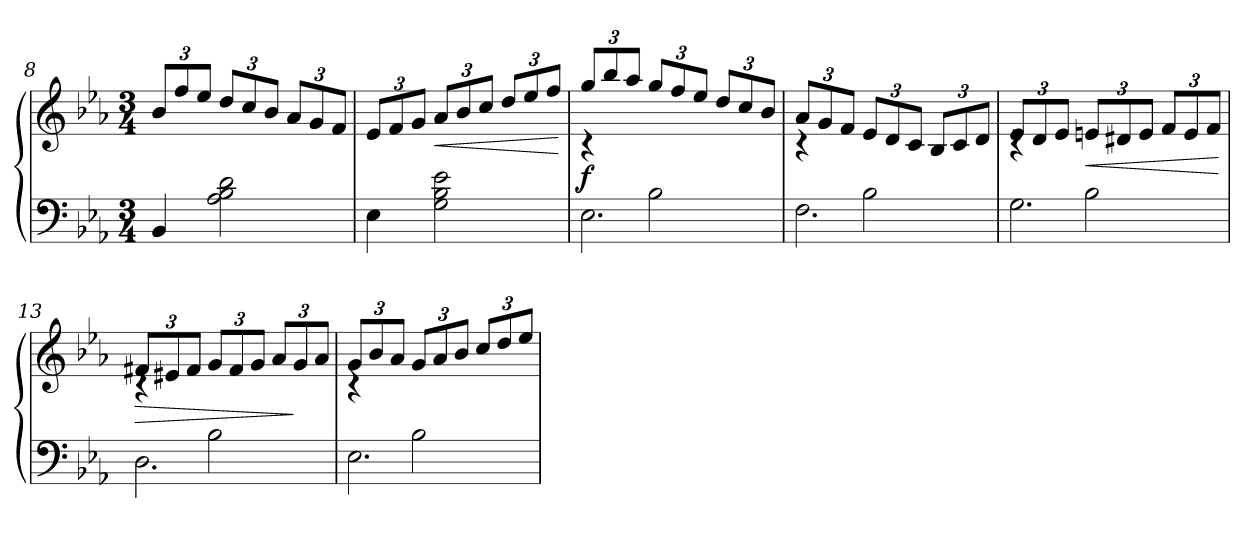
**kern	**kern	**dynam
*part1	*part1	*part1
*staff2	*staff1	*staff1/2
*clefF4	*clefG2	*
*k[b-e-a-]	*k[b-e-a-]	*
*E-:	*E-:	*
*M3/4	*M3/4	*
*	*Xbrackettup	*
=8	=8	=8
4BB-/	12b-/L	.
.	12ff/	.
.	12ee-/J	.
2A-\ 2B-\ 2d\	12dd/L	.
.	12cc/	.
.	12b-/J	.
.	12a-/L	.
.	12g/	.
.	12f/J	.
=9	=9	=9
4E-\	12e-/L	.
.	12f/	.
.	12g/J	.
!	!	!LO:HP:b
2G\ 2B-\ 2e-\	12a-/L	<
.	12b-/	.
.	12cc/J	.
.	12dd/L	.
.	12ee-/	.
.	12ff/J	.
.	.	[
!!LO:LB:g=z
=10	=10	=10
*^	*^	*
!	!	!	!	!LO:DY:b
4ryy	2.E-\	12gg/L	4rc	f
.	.	12bb-/	.	.
.	.	12aa-/J	.	.
2B-\	.	12gg/L	2ryy	.
.	.	12ff/	.	.
.	.	12ee-/J	.	.
.	.	12dd/L	.	.
.	.	12cc/	.	.
.	.	12b-/J	.	.
!!LO:LB:g=z	!!
=11	=11	=11	=11	=11
4ryy	2.F\	12a-/L	4rc	.
.	.	12g/	.	.
.	.	12f/J	.	.
2B-\	.	12e-/L	2ryy	.
.	.	12d/	.	.
.	.	12c/J	.	.
.	.	12B-/L	.	.
.	.	12c/	.	.
.	.	12d/J	.	.
=12	=12	=12	=12	=12
4ryy	2.G\	12e-/L	4rc	.
.	.	12d/	.	.
.	.	12e-/J	.	.
!	!	!	!	!LO:HP:b
2B-\	.	12en/L	2ryy	<
.	.	12d#X/	.	.
.	.	12e/J	.	.
.	.	12f/L	.	.
.	.	12e/	.	.
.	.	12f/J	.	.
*v	*v	*	*	*
*	*v	*v	*
.	.	[
=13	=13	=13
*^	*	*
!	!	!	!LO:HP:b
*	*	*^	*
4ryy	2.D\	12f#X/L	4rc	>
.	.	12e#X/	.	.
.	.	12f#/J	.	.
2B-\	.	12g/L	2ryy	.
.	.	12f#/	.	.
.	.	12g/J	.	.
.	.	12a-/L	.	.
.	.	12g/	.	]
.	.	12a-/J	.	.
=14	=14	=14	=14	=14
4ryy	2.E-\	12g/L	4rc	.
.	.	12b-/	.	.
.	.	12a-/J	.	.
2B-\	.	12g/L	2ryy	.
.	.	12a-/	.	.
.	.	12b-/J	.	.
.	.	12cc/L	.	.
.	.	12dd/	.	.
.	.	12ee-/J	.	.
*v	*v	*	*	*
*	*v	*v	*
=	=	=
*-	*-	*-
